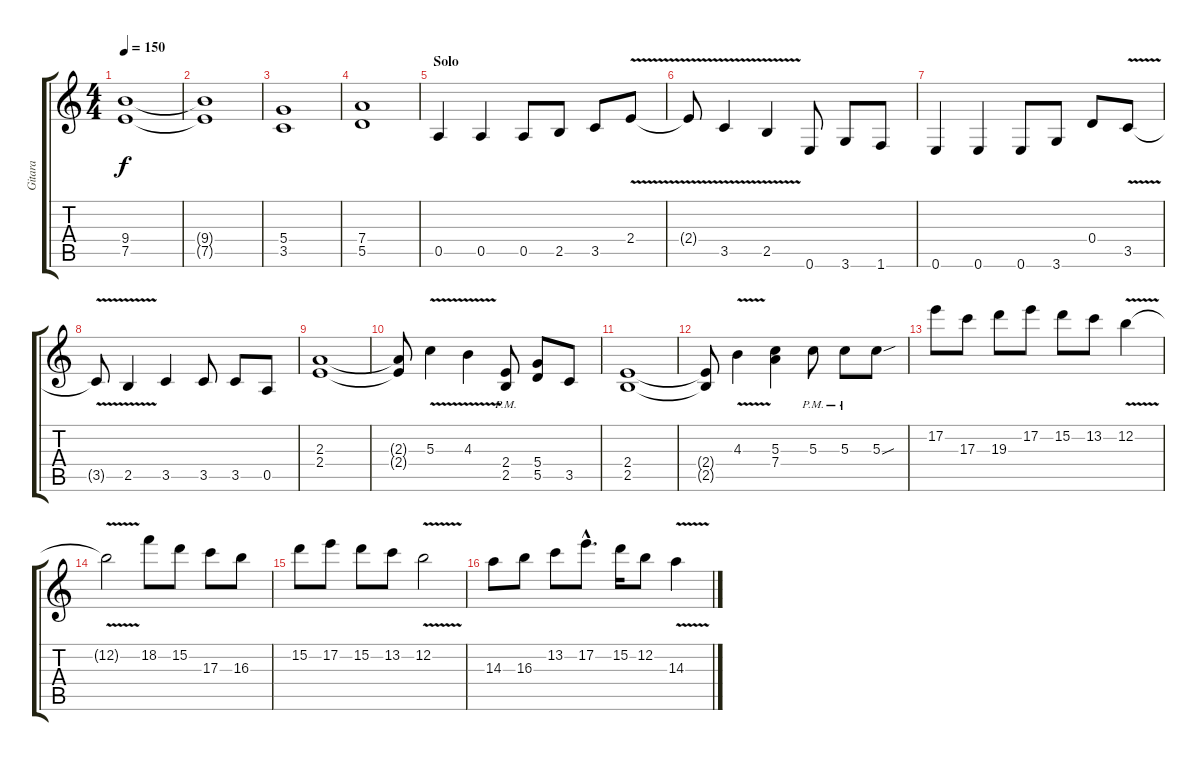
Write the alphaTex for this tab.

\track ("Gitara" "Gitara") {instrument distortionguitar}
\staff {score tabs}
\tuning (E4 B3 G3 D3 A2 E2) {hide}
\ts (4 4)
\tempo 150
\clef g2
\ks c
(9.4 7.5).1{dy f} |
(9.4{t} 7.5{t}).1 |
(5.4 3.5).1 |
(7.4 5.5).1 |
\section ("" "Solo")
0.5.4 0.5.4 0.5.8 2.5.8 3.5.8 2.4{v}.8 |
2.4{t}.8 3.5{v}.4 2.5{v}.4 0.6.8 3.6.8 1.6.8 |
0.6.4 0.6.4 0.6.8 3.6.8 0.4.8 3.5{v}.8 |
3.5{t}.8 2.5{v}.4 3.5.4 3.5.8 3.5.8 0.5.8 |
(2.3 2.4).1 |
(2.3{t} 2.4{t}).8 5.3{v}.4 4.3{v}.4 (2.4{pm} 2.5{pm}).8 (5.4 5.5).8 3.5.8 |
(2.4 2.5).1 |
(2.4{t} 2.5{t}).8 4.3{v}.4 (5.3 7.4).4 5.3{pm}.8 5.3{pm}.8 5.3{sou}.8 |
17.2.8 17.3.8 19.3.8 17.2.8 15.2.8 13.2.8 12.2{v}.4 |
12.2{t}.2 18.2.8 15.2.8 17.3.8 16.3.8 |
15.2.8 17.2.8 15.2.8 13.2.8 12.2{v}.2 |
14.3.8 16.3.8 13.2.8 17.2{hac}.8{d} 15.2.16 12.2.8 14.3{v}.4
